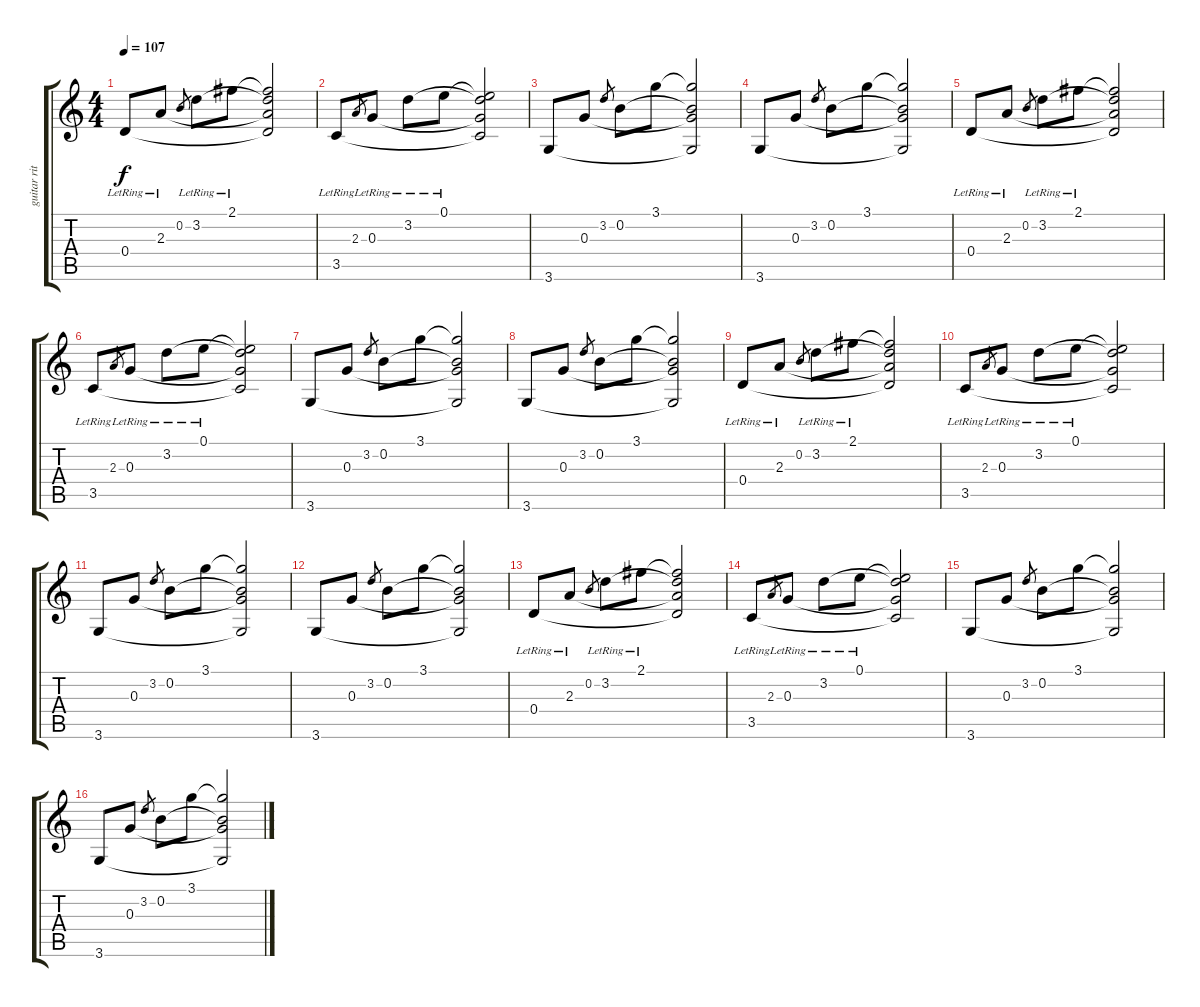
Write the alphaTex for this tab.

\track ("guitar ritm" "guitar rit") {instrument electricguitarjazz}
\staff {score tabs}
\tuning (E4 B3 G3 D3 A2 E2) {hide}
\ts (4 4)
\tempo 107
\clef g2
\ks c
0.4{lr}.8{dy f instrument acousticguitarnylon} 2.3{lr}.8 0.2.8{gr} 3.2{lr}.8 2.1{lr}.8 (2.1{t} 3.2{t} 2.3{t} 0.4{t}).2 |
3.5{lr}.8 2.3.8{gr} 0.3{lr}.8 3.2{lr}.8 0.1{lr}.8 (0.1{t} 3.2{t} 0.3{t} 3.5{t}).2 |
3.6.8 0.3.8 3.2.8{gr} 0.2.8 3.1.8 (3.1{t} 0.2{t} 0.3{t} 3.6{t}).2 |
3.6.8 0.3.8 3.2.8{gr} 0.2.8 3.1.8 (3.1{t} 0.2{t} 0.3{t} 3.6{t}).2 |
0.4{lr}.8 2.3{lr}.8 0.2.8{gr} 3.2{lr}.8 2.1{lr}.8 (2.1{t} 3.2{t} 2.3{t} 0.4{t}).2 |
3.5{lr}.8 2.3.8{gr} 0.3{lr}.8 3.2{lr}.8 0.1{lr}.8 (0.1{t} 3.2{t} 0.3{t} 3.5{t}).2 |
3.6.8 0.3.8 3.2.8{gr} 0.2.8 3.1.8 (3.1{t} 0.2{t} 0.3{t} 3.6{t}).2 |
3.6.8 0.3.8 3.2.8{gr} 0.2.8 3.1.8 (3.1{t} 0.2{t} 0.3{t} 3.6{t}).2 |
0.4{lr}.8{instrument electricguitarjazz} 2.3{lr}.8 0.2.8{gr} 3.2{lr}.8 2.1{lr}.8 (2.1{t} 3.2{t} 2.3{t} 0.4{t}).2 |
3.5{lr}.8 2.3.8{gr} 0.3{lr}.8 3.2{lr}.8 0.1{lr}.8 (0.1{t} 3.2{t} 0.3{t} 3.5{t}).2 |
3.6.8 0.3.8 3.2.8{gr} 0.2.8 3.1.8 (3.1{t} 0.2{t} 0.3{t} 3.6{t}).2 |
3.6.8 0.3.8 3.2.8{gr} 0.2.8 3.1.8 (3.1{t} 0.2{t} 0.3{t} 3.6{t}).2 |
0.4{lr}.8 2.3{lr}.8 0.2.8{gr} 3.2{lr}.8 2.1{lr}.8 (2.1{t} 3.2{t} 2.3{t} 0.4{t}).2 |
3.5{lr}.8 2.3.8{gr} 0.3{lr}.8 3.2{lr}.8 0.1{lr}.8 (0.1{t} 3.2{t} 0.3{t} 3.5{t}).2 |
3.6.8 0.3.8 3.2.8{gr} 0.2.8 3.1.8 (3.1{t} 0.2{t} 0.3{t} 3.6{t}).2 |
3.6.8 0.3.8 3.2.8{gr} 0.2.8 3.1.8 (3.1{t} 0.2{t} 0.3{t} 3.6{t}).2
